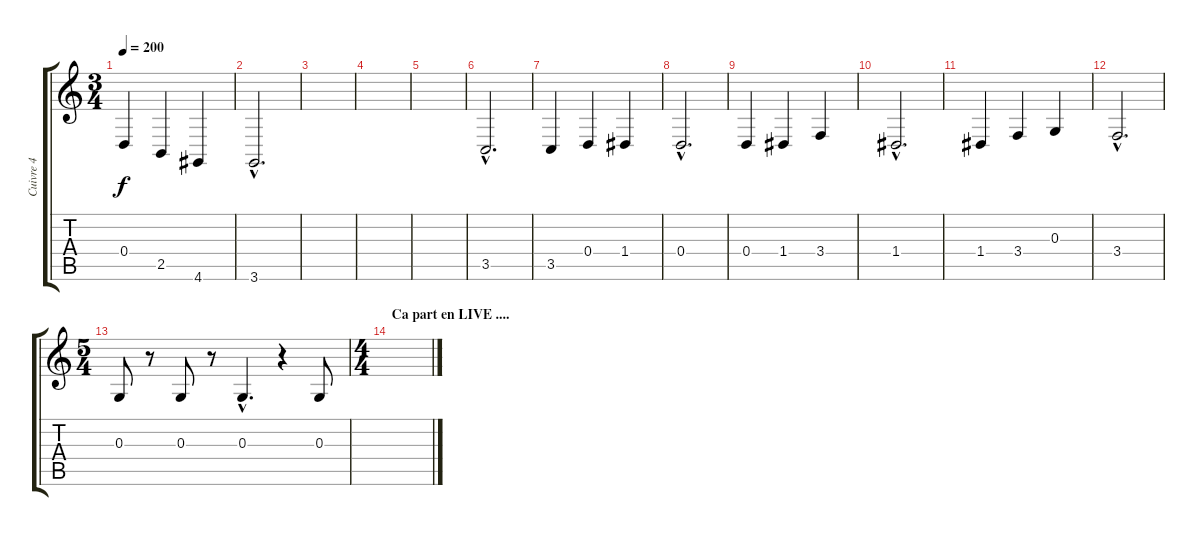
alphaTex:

\track ("Cuivre 4" "Cuivre 4") {instrument bassoon}
\staff {score tabs}
\tuning (E4 B3 G3 D3 A2 E2) {hide}
\ts (3 4)
\tempo 200
\clef g2
\ks c
0.4{t}.4{dy f} 2.5.4 4.6.4 |
3.6{hac}.2{d} |
|
|
|
\section ("" "")
3.5{hac}.2{d} |
3.5.4 0.4.4 1.4.4 |
0.4{hac}.2{d} |
0.4.4 1.4.4 3.4.4 |
1.4{hac}.2{d} |
1.4.4 3.4.4 0.3.4 |
3.4{hac}.2{d} |
\ts (5 4)
0.3.8 r.8 0.3.8 r.8 0.3{hac}.4{d} r.4 0.3.8 |
\ts (4 4)
\section ("" "Ca part en LIVE ....")
